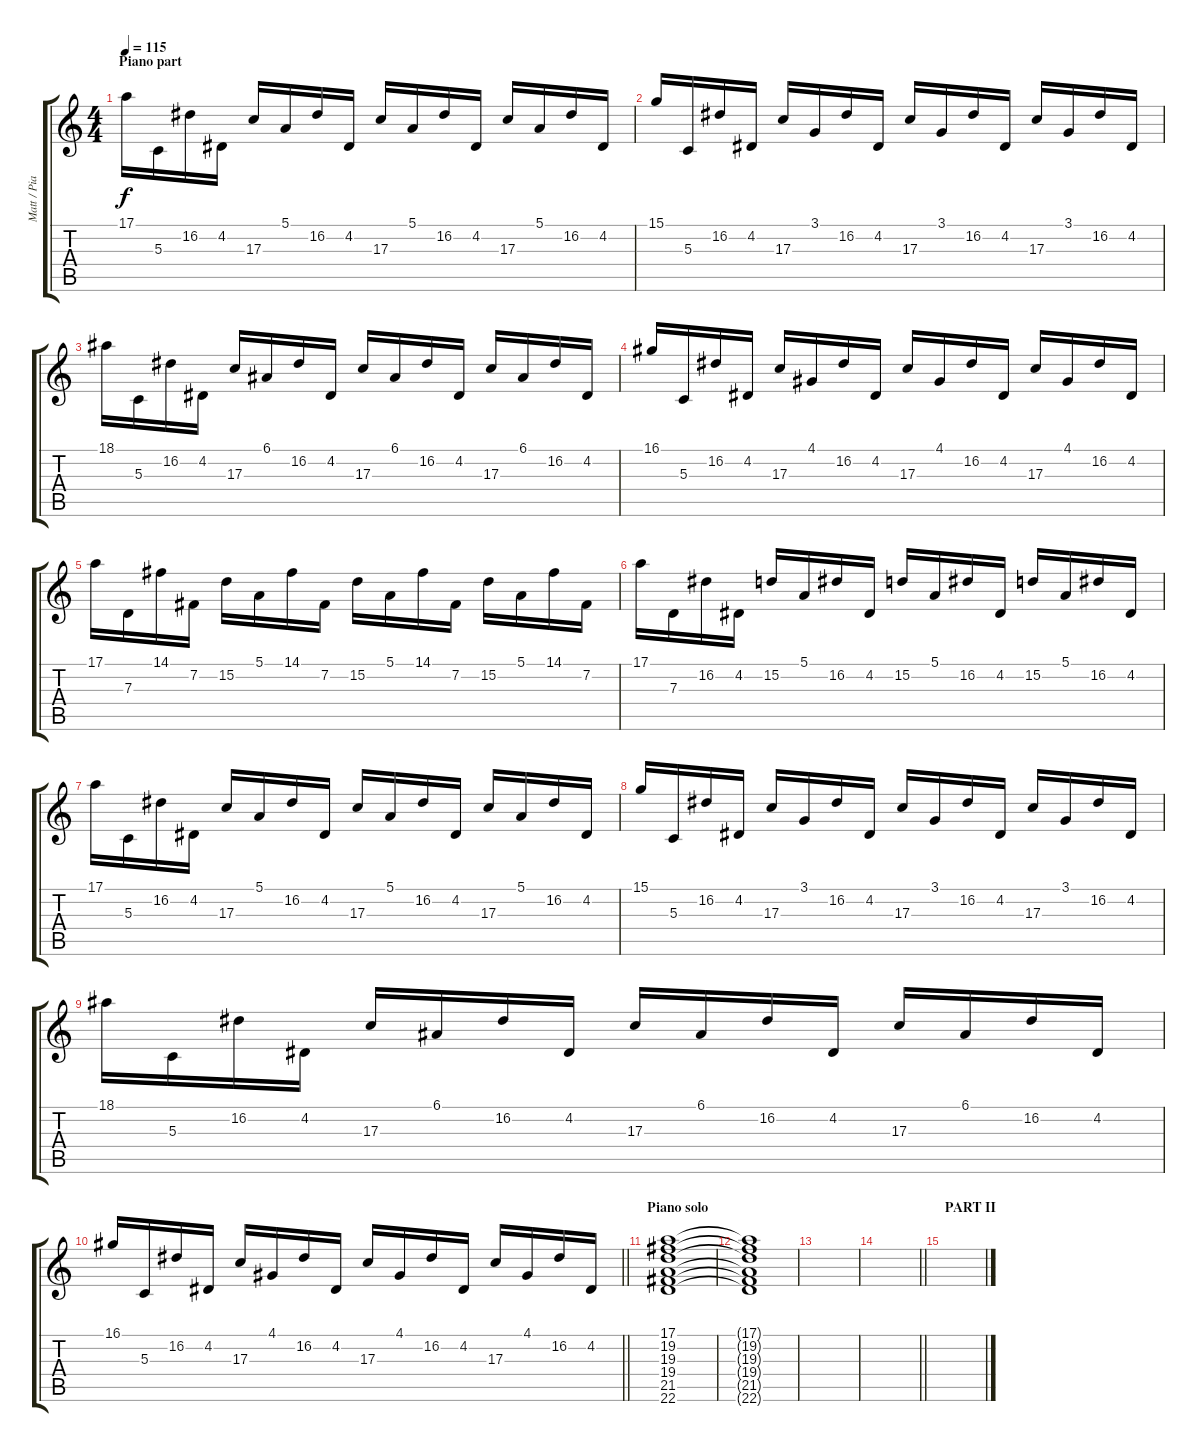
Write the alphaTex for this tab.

\track ("Matt / Piano" "Matt / Pia") {instrument brightacousticpiano}
\staff {score tabs}
\tuning (E4 B3 G3 D3 A2 E2) {hide}
\ts (4 4)
\section ("" "Piano part")
\tempo 115
\clef g2
\ks c
17.1.16{dy f} 5.3.16 16.2.16 4.2.16 17.3.16 5.1.16 16.2.16 4.2.16 17.3.16 5.1.16 16.2.16 4.2.16 17.3.16 5.1.16 16.2.16 4.2.16 |
15.1.16 5.3.16 16.2.16 4.2.16 17.3.16 3.1.16 16.2.16 4.2.16 17.3.16 3.1.16 16.2.16 4.2.16 17.3.16 3.1.16 16.2.16 4.2.16 |
18.1.16 5.3.16 16.2.16 4.2.16 17.3.16 6.1.16 16.2.16 4.2.16 17.3.16 6.1.16 16.2.16 4.2.16 17.3.16 6.1.16 16.2.16 4.2.16 |
16.1.16 5.3.16 16.2.16 4.2.16 17.3.16 4.1.16 16.2.16 4.2.16 17.3.16 4.1.16 16.2.16 4.2.16 17.3.16 4.1.16 16.2.16 4.2.16 |
17.1.16 7.3.16 14.1.16 7.2.16 15.2.16 5.1.16 14.1.16 7.2.16 15.2.16 5.1.16 14.1.16 7.2.16 15.2.16 5.1.16 14.1.16 7.2.16 |
17.1.16 7.3.16 16.2.16 4.2.16 15.2.16 5.1.16 16.2.16 4.2.16 15.2.16 5.1.16 16.2.16 4.2.16 15.2.16 5.1.16 16.2.16 4.2.16 |
17.1.16 5.3.16 16.2.16 4.2.16 17.3.16 5.1.16 16.2.16 4.2.16 17.3.16 5.1.16 16.2.16 4.2.16 17.3.16 5.1.16 16.2.16 4.2.16 |
15.1.16 5.3.16 16.2.16 4.2.16 17.3.16 3.1.16 16.2.16 4.2.16 17.3.16 3.1.16 16.2.16 4.2.16 17.3.16 3.1.16 16.2.16 4.2.16 |
18.1.16 5.3.16 16.2.16 4.2.16 17.3.16 6.1.16 16.2.16 4.2.16 17.3.16 6.1.16 16.2.16 4.2.16 17.3.16 6.1.16 16.2.16 4.2.16 |
\barLineRight lightlight
16.1.16 5.3.16 16.2.16 4.2.16 17.3.16 4.1.16 16.2.16 4.2.16 17.3.16 4.1.16 16.2.16 4.2.16 17.3.16 4.1.16 16.2.16 4.2.16 |
\section ("" "Piano solo")
(17.1 19.2 19.3 19.4 21.5 22.6).1 |
(17.1{t} 19.2{t} 19.3{t} 19.4{t} 21.5{t} 22.6{t}).1 |
|
\barLineRight lightlight
|
\section ("" "PART II")
